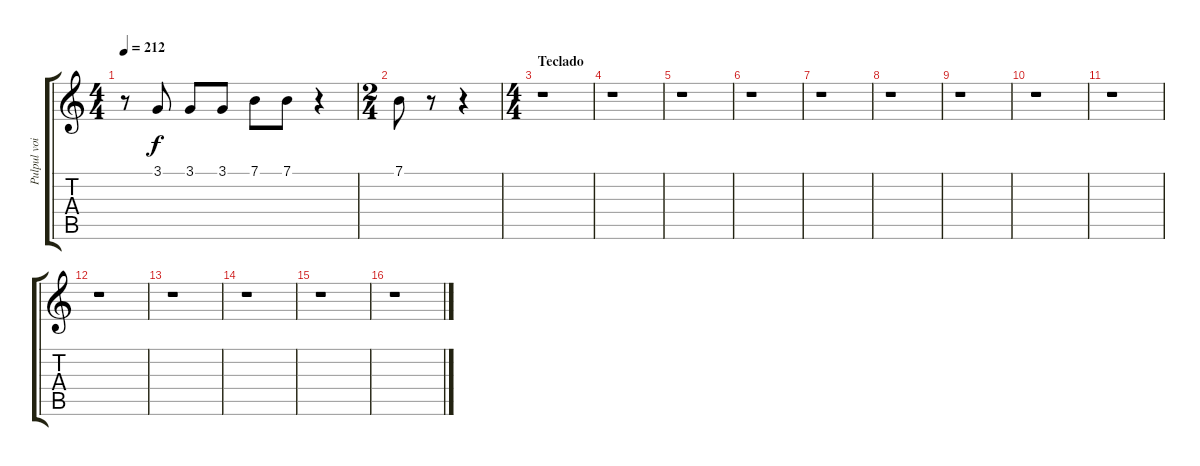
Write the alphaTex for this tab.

\track ("Pulpul voix" "Pulpul voi") {instrument clarinet}
\staff {score tabs}
\tuning (E4 B3 G3 D3 A2 E2) {hide}
\ts (4 4)
\tempo 212
\clef g2
\ks c
r.8{dy f} 3.1.8 3.1.8 3.1.8 7.1.8 7.1.8 r.4 |
\ts (2 4)
7.1.8 r.8 r.4 |
\ts (4 4)
\section ("" "Teclado")
r.1 |
r.1 |
r.1 |
r.1 |
r.1 |
r.1 |
r.1 |
r.1 |
r.1 |
r.1 |
r.1 |
r.1 |
r.1 |
r.1
